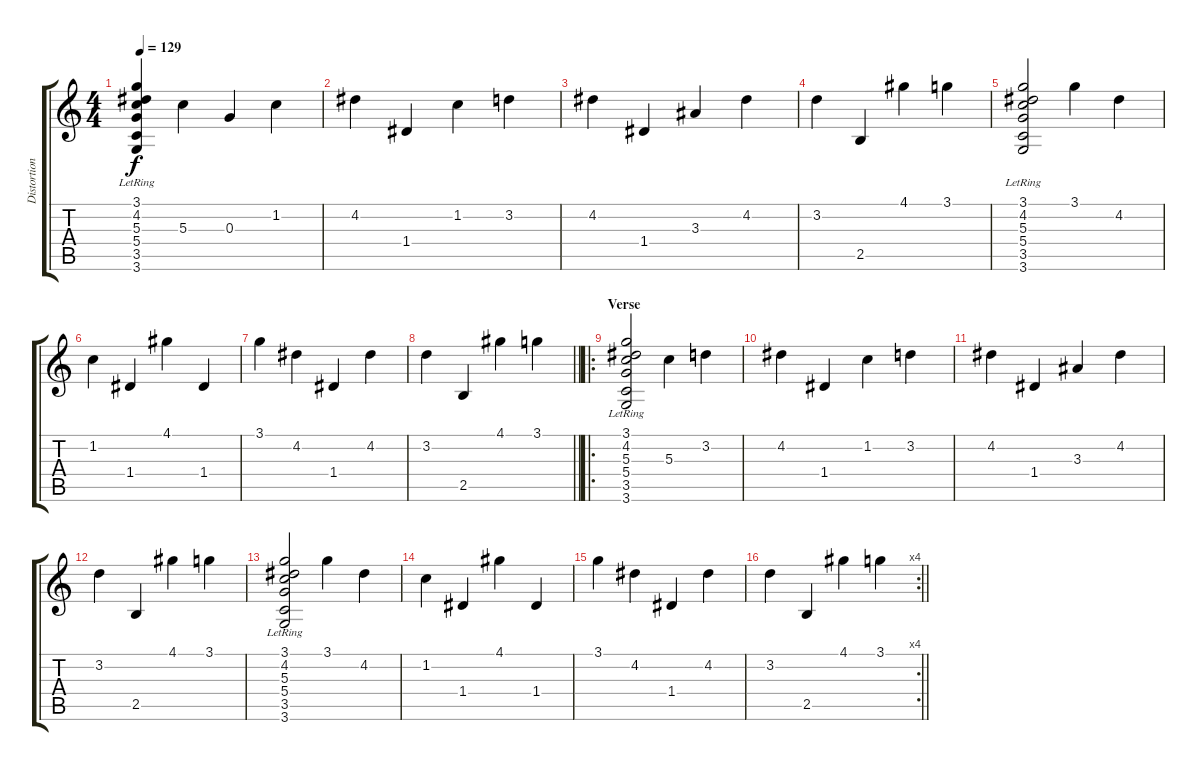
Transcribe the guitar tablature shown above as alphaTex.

\track ("Distortion Guitar" "Distortion") {instrument overdrivenguitar}
\staff {score tabs}
\tuning (E4 B3 G3 D3 A2 E2) {hide}
\ts (4 4)
\tempo 129
\clef g2
\ks c
(3.1{lr} 4.2 5.3 5.4 3.5 3.6).4{dy f} 5.3.4 0.3.4 1.2.4 |
4.2.4 1.4.4 1.2.4 3.2.4 |
4.2.4 1.4.4 3.3.4 4.2.4 |
3.2.4 2.5.4 4.1.4 3.1.4 |
(3.1{lr} 4.2 5.3 5.4 3.5 3.6).2 3.1.4 4.2.4 |
1.2.4 1.4.4 4.1.4 1.4.4 |
3.1.4 4.2.4 1.4.4 4.2.4 |
\barLineRight lightlight
3.2.4 2.5.4 4.1.4 3.1.4 |
\ro
\section ("" "Verse")
(3.1{lr} 4.2 5.3 5.4 3.5 3.6).2 5.3.4 3.2.4 |
4.2.4 1.4.4 1.2.4 3.2.4 |
4.2.4 1.4.4 3.3.4 4.2.4 |
3.2.4 2.5.4 4.1.4 3.1.4 |
(3.1{lr} 4.2 5.3 5.4 3.5 3.6).2 3.1.4 4.2.4 |
1.2.4 1.4.4 4.1.4 1.4.4 |
3.1.4 4.2.4 1.4.4 4.2.4 |
\rc 4
\barLineRight lightlight
3.2.4 2.5.4 4.1.4 3.1.4
